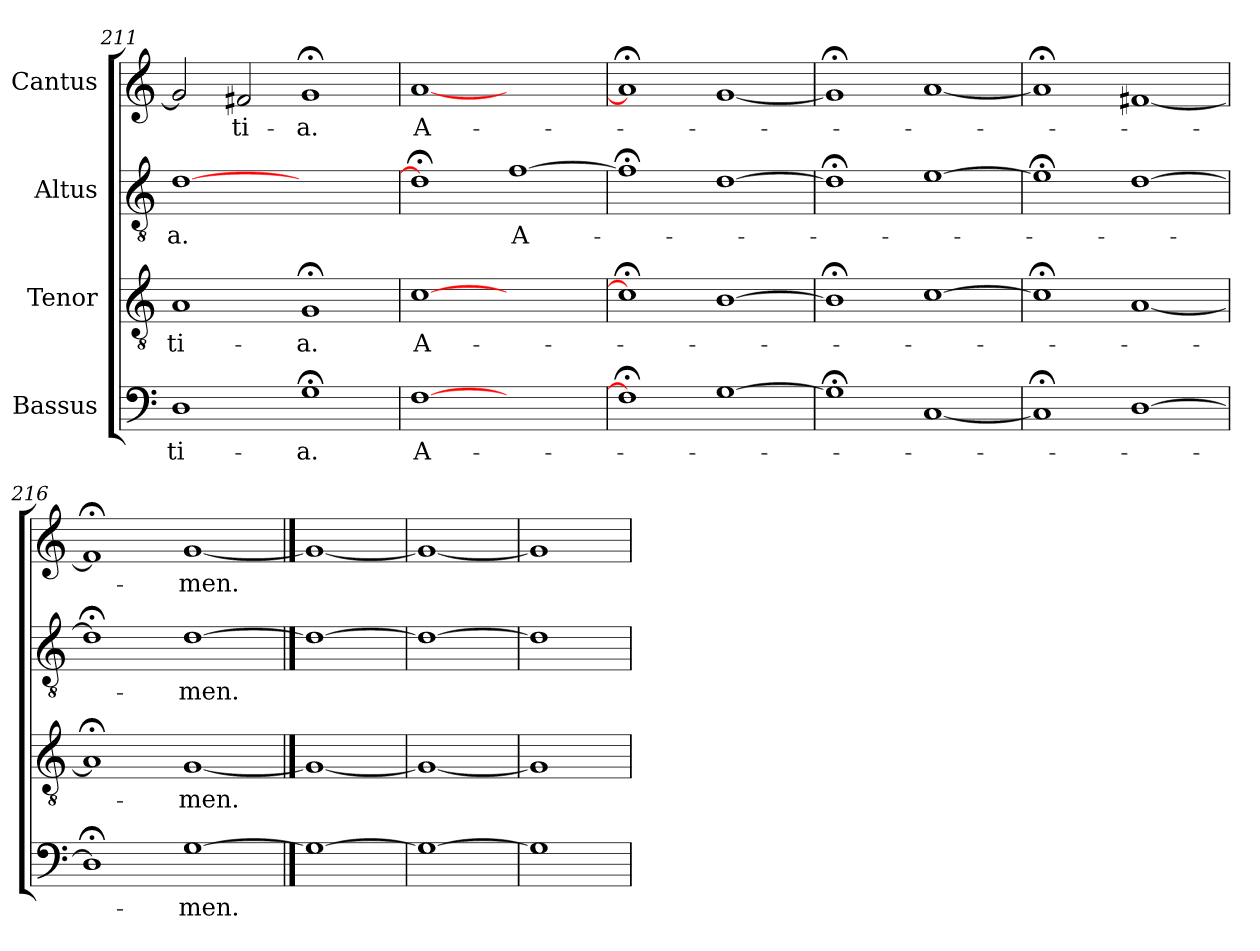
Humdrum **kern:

**kern	**text	**kern	**text	**kern	**text	**kern	**text
*part4	*part4	*part3	*part3	*part2	*part2	*part1	*part1
*staff4	*staff4	*staff3	*staff3	*staff2	*staff2	*staff1	*staff1
*I"Bassus	*	*I"Tenor	*	*I"Altus	*	*I"Cantus	*
*clefF4	*	*clefGv2	*	*clefGv2	*	*clefG2	*
*k[]	*	*k[]	*	*k[]	*	*k[]	*
*C:	*	*C:	*	*C:	*	*C:	*
=211	=211	=211	=211	=211	=211	=211	=211
!	!LO:LY:i	!	!LO:LY:i	!	!	!	!
1D\	-ti-	1A/	-ti-	[1d\	-a.	2g/]	.
!	!	!	!	!	!	!	!LO:LY:i
.	.	.	.	.	.	2f#X/	-ti-
!	!LO:LY:i	!	!LO:LY:i	!	!	!	!LO:LY:i
1G;<\	-a.	1G;</	-a.	1ryy	.	1g;</	-a.
=212	=212	=212	=212	=212	=212	=212	=212
[1F\	A-	[1c\	A-	1d;<\]	.	[1a/	A-
1ryy	.	1ryy	.	[1f\	A-	1ryy	.
=213	=213	=213	=213	=213	=213	=213	=213
1F;<\]	.	1c;<\]	.	1f;<\]	.	1a;</]	.
[1G\	.	[1B\	.	[1d\	.	[1g/	.
=214	=214	=214	=214	=214	=214	=214	=214
1G;<\]	.	1B;<\]	.	1d;<\]	.	1g;</]	.
[1C/	.	[1c\	.	[1e\	.	[1a/	.
=215	=215	=215	=215	=215	=215	=215	=215
1C;</]	.	1c;<\]	.	1e;<\]	.	1a;</]	.
[1D\	.	[1A/	.	[1d\	.	[1f#X/	.
=216	=216	=216	=216	=216	=216	=216	=216
1D;<\]	.	1A;</]	.	1d;<\]	.	1f#;</]	.
[1G\	-men.	[1G/	-men.	[1d\	-men.	[1g/	-men.
==217	==217	==217	==217	==217	==217	==217	==217
1G\_	.	1G/_	.	1d\_	.	1g/_	.
=218	=218	=218	=218	=218	=218	=218	=218
1G\_	.	1G/_	.	1d\_	.	1g/_	.
=219	=219	=219	=219	=219	=219	=219	=219
1G\]	.	1G/]	.	1d\]	.	1g/]	.
=	=	=	=	=	=	=	=
*-	*-	*-	*-	*-	*-	*-	*-
